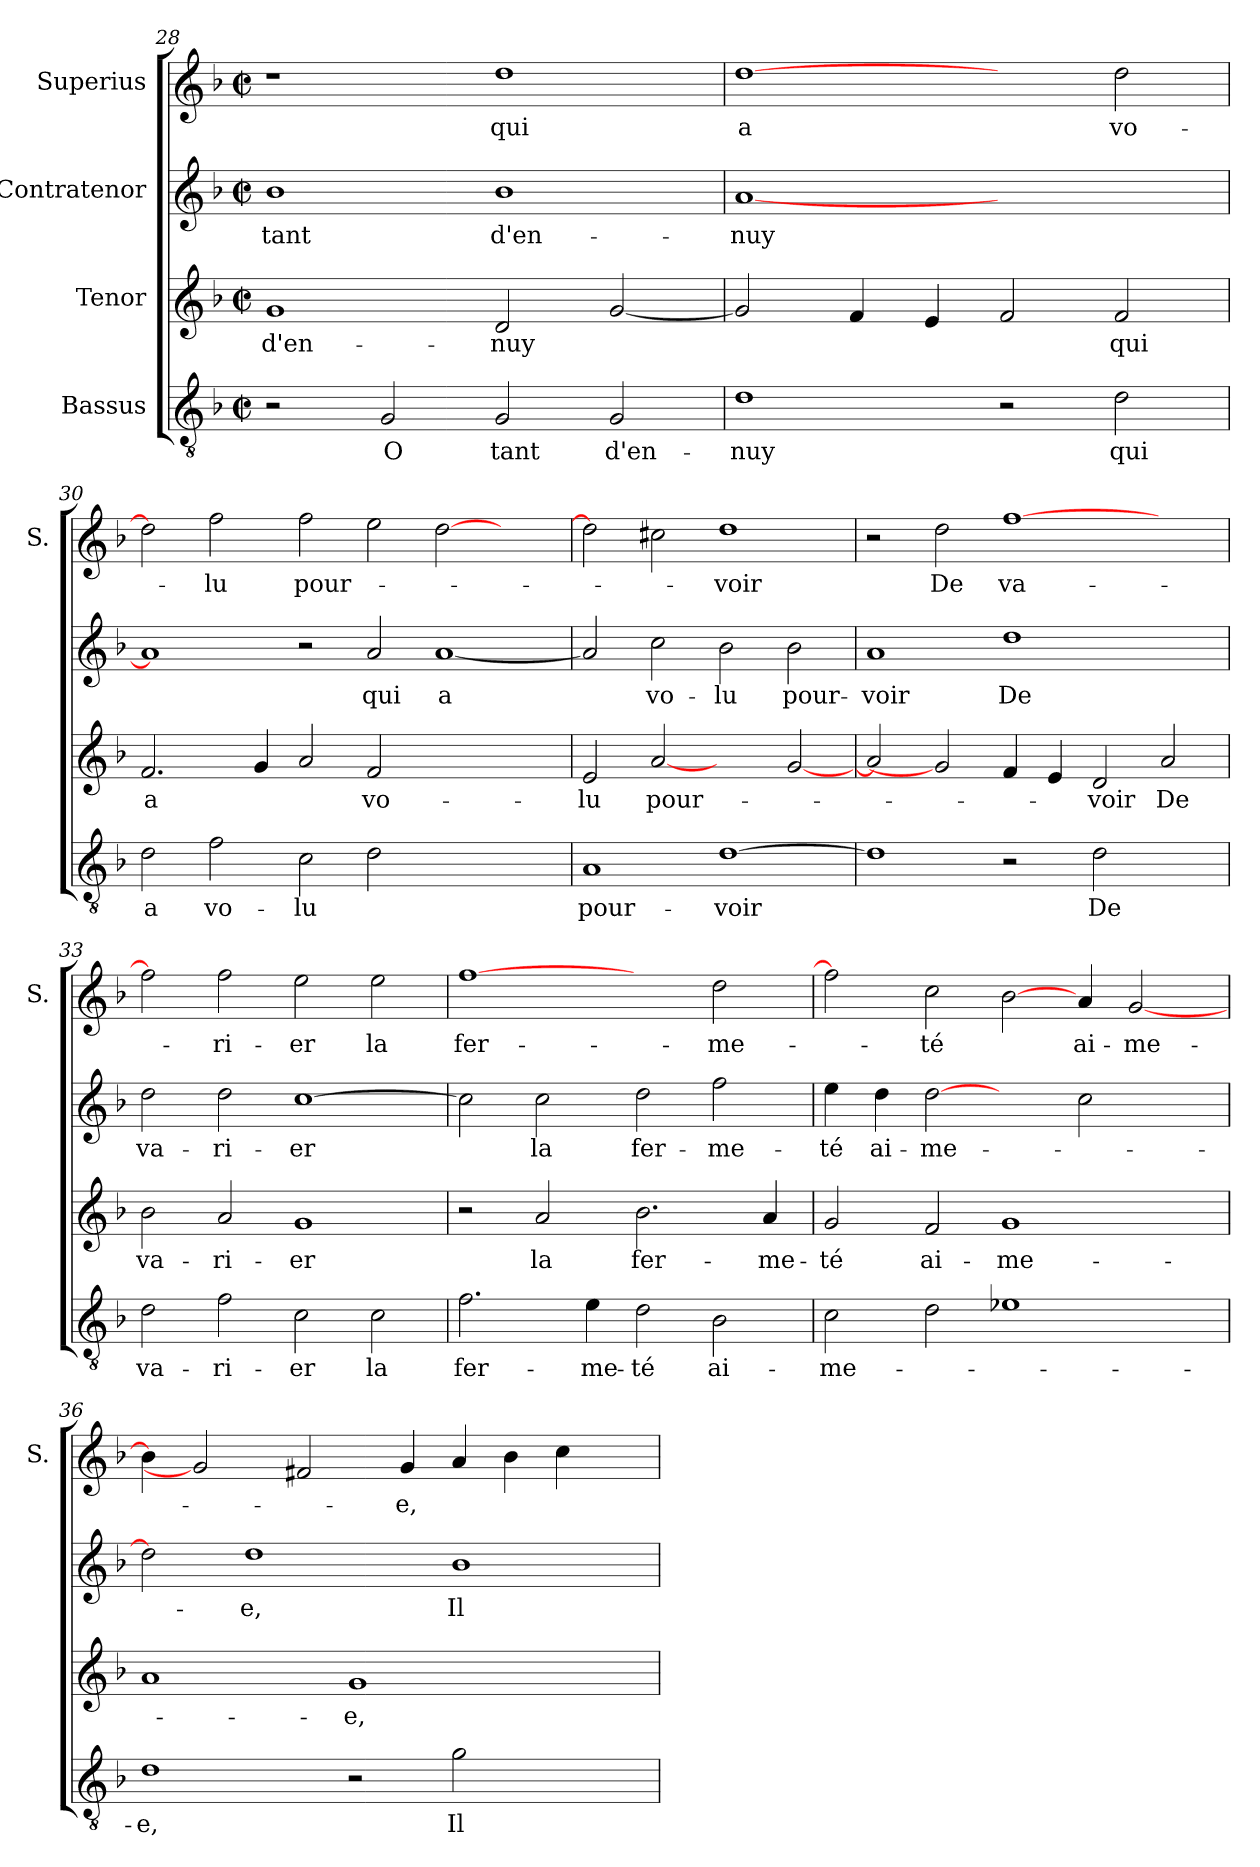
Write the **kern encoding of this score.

**kern	**text	**kern	**text	**kern	**text	**kern	**text
*part4	*part4	*part3	*part3	*part2	*part2	*part1	*part1
*staff4	*staff4	*staff3	*staff3	*staff2	*staff2	*staff1	*staff1
*I"Bassus	*	*I"Tenor	*	*I"Contratenor	*	*I"Superius	*
*	*	*	*	*	*	*I'S.	*
*clefGv2	*	*clefG2	*	*clefG2	*	*clefG2	*
*k[b-]	*	*k[b-]	*	*k[b-]	*	*k[b-]	*
*F:	*	*F:	*	*F:	*	*F:	*
*M2/2	*	*M2/2	*	*M2/2	*	*M2/2	*
*met(c|)	*	*met(c|)	*	*met(c|)	*	*met(c|)	*
=28	=28	=28	=28	=28	=28	=28	=28
2r	.	1g/	d'en-	1b-\	tant	1r	.
2G/	O	.	.	.	.	.	.
2G/	tant	2d/	-nuy	1b-\	d'en-	1dd\	qui
2G/	d'en-	[2g/	.	.	.	.	.
=29	=29	=29	=29	=29	=29	=29	=29
1d\	-nuy	2g/]	.	[1a/	-nuy	[1dd\	a
.	.	4f/	.	.	.	.	.
.	.	4e/	.	.	.	.	.
2r	.	2f/	.	1ryy	.	2ryy	.
2d\	qui	2f/	qui	.	.	2dd\	vo-
=30	=30	=30	=30	=30	=30	=30	=30
2d\	a	2.f/	a	1a/]	.	2dd\]	.
2f\	vo-	.	.	.	.	2ff\	-lu
.	.	4g/	.	.	.	.	.
2c\	-lu	2a/	.	2r	.	2ff\	pour-
2d\	.	2f/	vo-	2a/	qui	2ee\	.
1ryy	.	1ryy	.	[1a/	a	[2dd\	.
.	.	.	.	.	.	2ryy	.
!!LO:PB:g=z
=31	=31	=31	=31	=31	=31	=31	=31
1A/	pour-	2e/	-lu	2a/]	.	2dd\]	.
.	.	[2a/	pour-	2cc\	vo-	2cc#X\	.
[1d\	-voir	2ryy	.	2b-\	-lu	1dd\	-voir
.	.	[2g/	.	2b-\	pour-	.	.
=32	=32	=32	=32	=32	=32	=32	=32
1d\]	.	2a/]	.	1a/	-voir	2r	.
.	.	2g/]	.	.	.	2dd\	De
2r	.	4f/	.	1dd\	De	[1ff\	va-
.	.	4e/	.	.	.	.	.
2d\	De	2d/	-voir	.	.	.	.
2ryy	.	2a/	De	2ryy	.	2ryy	.
=33	=33	=33	=33	=33	=33	=33	=33
2d\	va-	2b-\	va-	2dd\	va-	2ff\]	.
2f\	-ri-	2a/	-ri-	2dd\	-ri-	2ff\	-ri-
2c\	-er	1g/	-er	[1cc\	-er	2ee\	-er
2c\	la	.	.	.	.	2ee\	la
=34	=34	=34	=34	=34	=34	=34	=34
2.f\	fer-	2r	.	2cc\]	.	[1ff\	fer-
.	.	2a/	la	2cc\	la	.	.
4e\	-me-	.	.	.	.	.	.
2d\	-té	2.b-\	fer-	2dd\	fer-	2ryy	.
2B-\	ai-	.	.	2ff\	-me-	2dd\	-me-
.	.	4a/	-me-	.	.	.	.
=35	=35	=35	=35	=35	=35	=35	=35
2c\	-me-	2g/	-té	4ee\	-té	2ff\]	.
.	.	.	.	4dd\	ai-	.	.
2d\	.	2f/	ai-	[2dd\	-me-	2cc\	-té
1e-X\	.	1g/	-me-	2ryy	.	[2b-\	.
.	.	.	.	2cc\	.	4a/	ai-
.	.	.	.	.	.	[2g/	-me-
4ryy	.	4ryy	.	4ryy	.	.	.
!!LO:LB:g=z
=36	=36	=36	=36	=36	=36	=36	=36
1d\	-e,	1a/	.	2dd\]	.	4b-\]	.
.	.	.	.	.	.	2g/]	.
.	.	.	.	1dd\	-e,	.	.
.	.	.	.	.	.	2f#X/	.
2r	.	1g/	-e,	.	.	.	.
.	.	.	.	.	.	4g/	-e,
2g\	Il	.	.	1b-\	Il	4a/	.
.	.	.	.	.	.	4b-\	.
2ryy	.	2ryy	.	.	.	4cc\	.
.	.	.	.	.	.	4ryy	.
=	=	=	=	=	=	=	=
*-	*-	*-	*-	*-	*-	*-	*-
